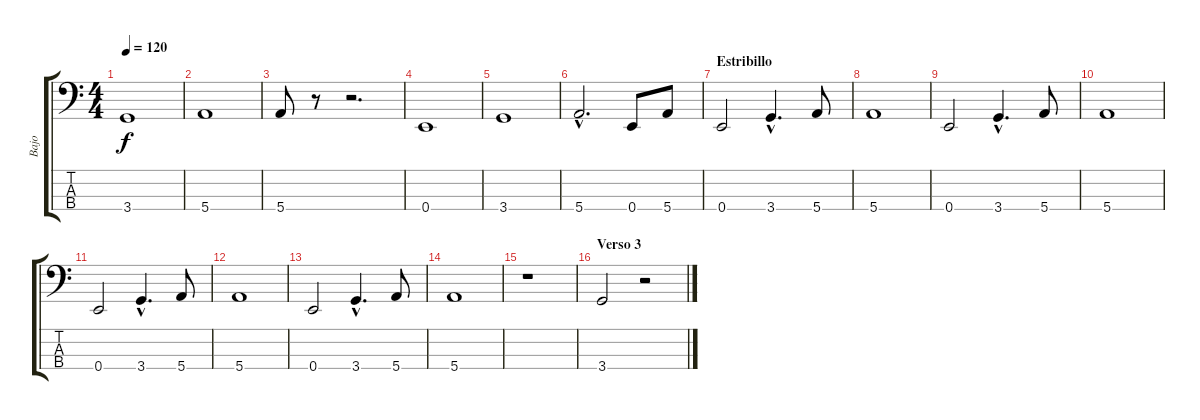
\track ("Bajo" "Bajo") {instrument electricbassfinger}
\staff {score tabs}
\tuning (G2 D2 A1 E1) {hide}
\ts (4 4)
\tempo 120
\clef f4
\ks c
3.4.1{dy f} |
5.4.1 |
5.4.8 r.8 r.2{d} |
0.4.1 |
3.4.1 |
5.4{hac}.2{d} 0.4.8 5.4.8 |
\section ("" "Estribillo")
0.4.2 3.4{hac}.4{d} 5.4.8 |
5.4.1 |
0.4.2 3.4{hac}.4{d} 5.4.8 |
5.4.1 |
0.4.2 3.4{hac}.4{d} 5.4.8 |
5.4.1 |
0.4.2 3.4{hac}.4{d} 5.4.8 |
5.4.1 |
r.1 |
\section ("" "Verso 3")
3.4.2 r.2
